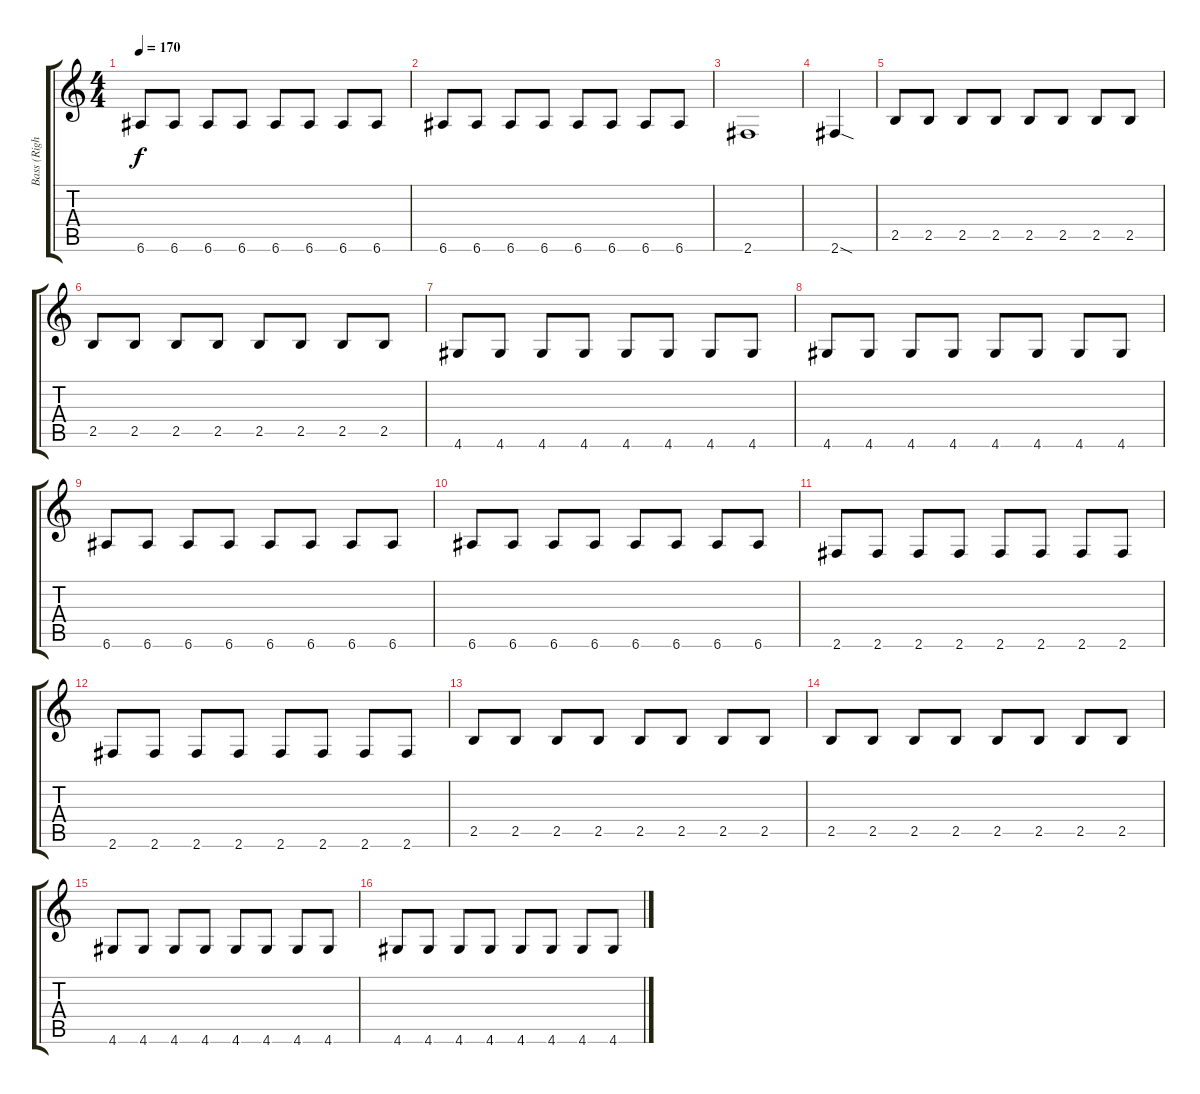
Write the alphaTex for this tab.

\track ("Bass (Right)" "Bass (Righ") {instrument acousticbass}
\staff {score tabs}
\tuning (E4 B3 G3 D3 A2 E2) {hide}
\ts (4 4)
\tempo 170
\clef g2
\ks c
6.6.8{dy f} 6.6.8 6.6.8 6.6.8 6.6.8 6.6.8 6.6.8 6.6.8 |
6.6.8 6.6.8 6.6.8 6.6.8 6.6.8 6.6.8 6.6.8 6.6.8 |
2.6.1 |
2.6{sod}.4 |
2.5.8 2.5.8 2.5.8 2.5.8 2.5.8 2.5.8 2.5.8 2.5.8 |
2.5.8 2.5.8 2.5.8 2.5.8 2.5.8 2.5.8 2.5.8 2.5.8 |
4.6.8 4.6.8 4.6.8 4.6.8 4.6.8 4.6.8 4.6.8 4.6.8 |
4.6.8 4.6.8 4.6.8 4.6.8 4.6.8 4.6.8 4.6.8 4.6.8 |
6.6.8 6.6.8 6.6.8 6.6.8 6.6.8 6.6.8 6.6.8 6.6.8 |
6.6.8 6.6.8 6.6.8 6.6.8 6.6.8 6.6.8 6.6.8 6.6.8 |
2.6.8 2.6.8 2.6.8 2.6.8 2.6.8 2.6.8 2.6.8 2.6.8 |
2.6.8 2.6.8 2.6.8 2.6.8 2.6.8 2.6.8 2.6.8 2.6.8 |
2.5.8 2.5.8 2.5.8 2.5.8 2.5.8 2.5.8 2.5.8 2.5.8 |
2.5.8 2.5.8 2.5.8 2.5.8 2.5.8 2.5.8 2.5.8 2.5.8 |
4.6.8 4.6.8 4.6.8 4.6.8 4.6.8 4.6.8 4.6.8 4.6.8 |
4.6.8 4.6.8 4.6.8 4.6.8 4.6.8 4.6.8 4.6.8 4.6.8
